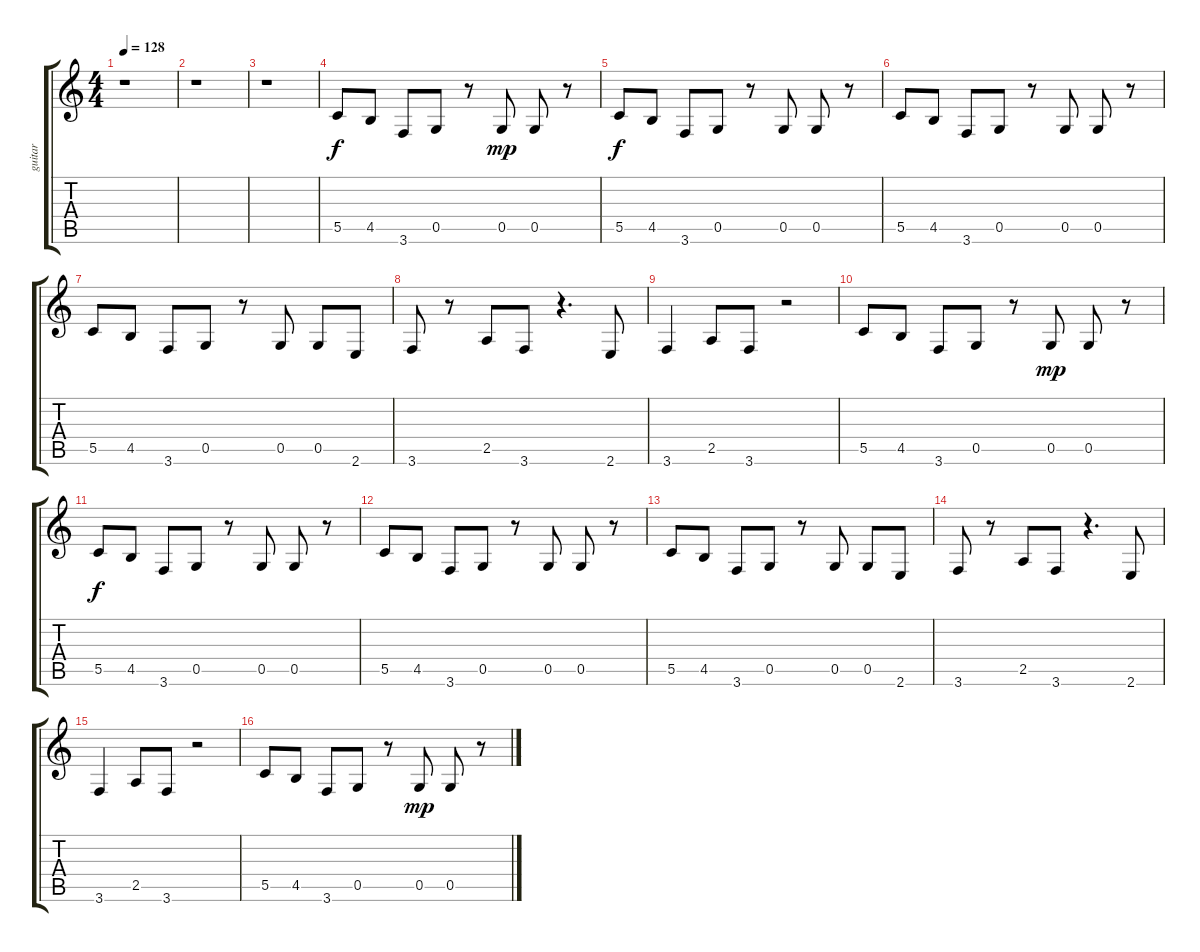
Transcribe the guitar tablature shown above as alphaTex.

\track ("guitar" "guitar") {instrument distortionguitar}
\staff {score tabs}
\tuning (D4 A3 F3 C3 G2 D2) {hide}
\ts (4 4)
\tempo 128
\clef g2
\ks c
r.1{dy f instrument distortionguitar} |
r.1 |
r.1 |
5.5.8 4.5.8 3.6.8 0.5.8 r.8 0.5.8{dy mp} 0.5.8 r.8 |
5.5.8{dy f} 4.5.8 3.6.8 0.5.8 r.8 0.5.8 0.5.8 r.8 |
5.5.8 4.5.8 3.6.8 0.5.8 r.8 0.5.8 0.5.8 r.8 |
5.5.8 4.5.8 3.6.8 0.5.8 r.8 0.5.8 0.5.8 2.6.8 |
3.6.8 r.8 2.5.8 3.6.8 r.4{d} 2.6.8 |
3.6.4 2.5.8 3.6.8 r.2 |
5.5.8 4.5.8 3.6.8 0.5.8 r.8 0.5.8{dy mp} 0.5.8 r.8 |
5.5.8{dy f} 4.5.8 3.6.8 0.5.8 r.8 0.5.8 0.5.8 r.8 |
5.5.8 4.5.8 3.6.8 0.5.8 r.8 0.5.8 0.5.8 r.8 |
5.5.8 4.5.8 3.6.8 0.5.8 r.8 0.5.8 0.5.8 2.6.8 |
3.6.8 r.8 2.5.8 3.6.8 r.4{d} 2.6.8 |
3.6.4 2.5.8 3.6.8 r.2 |
5.5.8 4.5.8 3.6.8 0.5.8 r.8 0.5.8{dy mp} 0.5.8 r.8
